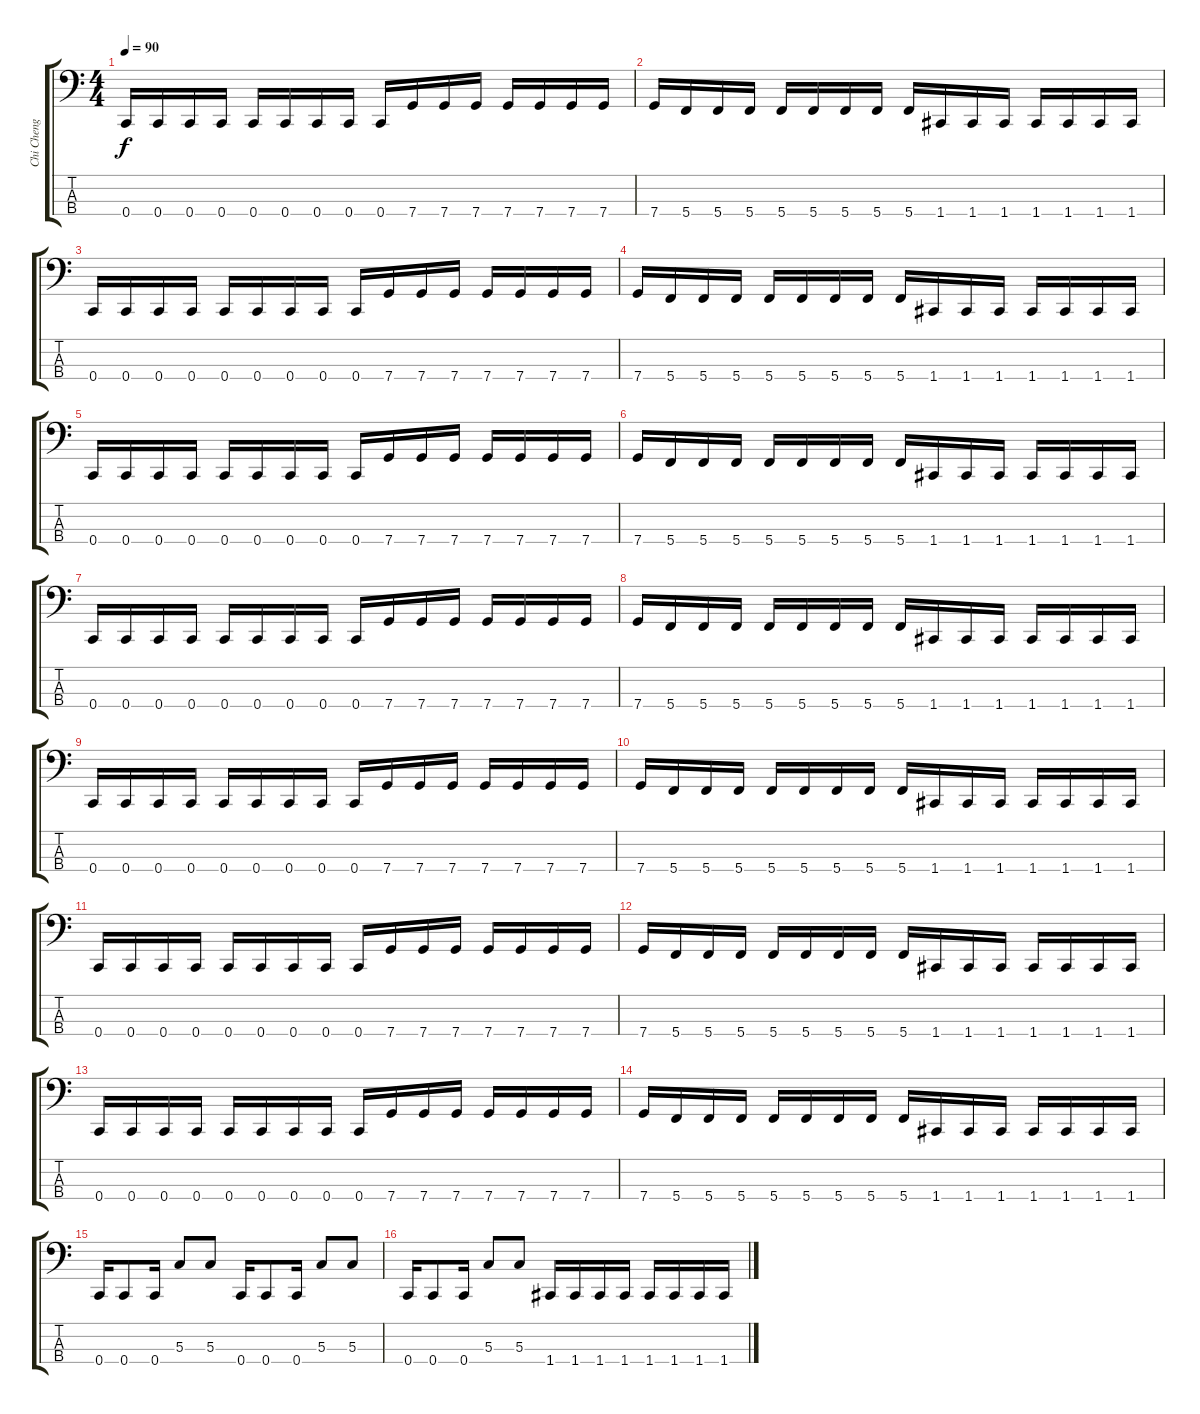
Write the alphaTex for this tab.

\track ("Chi Cheng - Bass" "Chi Cheng ") {instrument electricbassfinger}
\staff {score tabs}
\tuning (F2 C2 G1 C1) {hide}
\ts (4 4)
\tempo 90
\clef f4
\ks c
0.4.16{dy f} 0.4.16 0.4.16 0.4.16 0.4.16 0.4.16 0.4.16 0.4.16 0.4.16 7.4.16 7.4.16 7.4.16 7.4.16 7.4.16 7.4.16 7.4.16 |
7.4.16 5.4.16 5.4.16 5.4.16 5.4.16 5.4.16 5.4.16 5.4.16 5.4.16 1.4.16 1.4.16 1.4.16 1.4.16 1.4.16 1.4.16 1.4.16 |
0.4.16 0.4.16 0.4.16 0.4.16 0.4.16 0.4.16 0.4.16 0.4.16 0.4.16 7.4.16 7.4.16 7.4.16 7.4.16 7.4.16 7.4.16 7.4.16 |
7.4.16 5.4.16 5.4.16 5.4.16 5.4.16 5.4.16 5.4.16 5.4.16 5.4.16 1.4.16 1.4.16 1.4.16 1.4.16 1.4.16 1.4.16 1.4.16 |
0.4.16 0.4.16 0.4.16 0.4.16 0.4.16 0.4.16 0.4.16 0.4.16 0.4.16 7.4.16 7.4.16 7.4.16 7.4.16 7.4.16 7.4.16 7.4.16 |
7.4.16 5.4.16 5.4.16 5.4.16 5.4.16 5.4.16 5.4.16 5.4.16 5.4.16 1.4.16 1.4.16 1.4.16 1.4.16 1.4.16 1.4.16 1.4.16 |
0.4.16 0.4.16 0.4.16 0.4.16 0.4.16 0.4.16 0.4.16 0.4.16 0.4.16 7.4.16 7.4.16 7.4.16 7.4.16 7.4.16 7.4.16 7.4.16 |
7.4.16 5.4.16 5.4.16 5.4.16 5.4.16 5.4.16 5.4.16 5.4.16 5.4.16 1.4.16 1.4.16 1.4.16 1.4.16 1.4.16 1.4.16 1.4.16 |
0.4.16 0.4.16 0.4.16 0.4.16 0.4.16 0.4.16 0.4.16 0.4.16 0.4.16 7.4.16 7.4.16 7.4.16 7.4.16 7.4.16 7.4.16 7.4.16 |
7.4.16 5.4.16 5.4.16 5.4.16 5.4.16 5.4.16 5.4.16 5.4.16 5.4.16 1.4.16 1.4.16 1.4.16 1.4.16 1.4.16 1.4.16 1.4.16 |
0.4.16 0.4.16 0.4.16 0.4.16 0.4.16 0.4.16 0.4.16 0.4.16 0.4.16 7.4.16 7.4.16 7.4.16 7.4.16 7.4.16 7.4.16 7.4.16 |
7.4.16 5.4.16 5.4.16 5.4.16 5.4.16 5.4.16 5.4.16 5.4.16 5.4.16 1.4.16 1.4.16 1.4.16 1.4.16 1.4.16 1.4.16 1.4.16 |
0.4.16 0.4.16 0.4.16 0.4.16 0.4.16 0.4.16 0.4.16 0.4.16 0.4.16 7.4.16 7.4.16 7.4.16 7.4.16 7.4.16 7.4.16 7.4.16 |
7.4.16 5.4.16 5.4.16 5.4.16 5.4.16 5.4.16 5.4.16 5.4.16 5.4.16 1.4.16 1.4.16 1.4.16 1.4.16 1.4.16 1.4.16 1.4.16 |
0.4.16{instrument electricbassfinger} 0.4.8 0.4.16 5.3.8 5.3.8 0.4.16 0.4.8 0.4.16 5.3.8 5.3.8 |
0.4.16 0.4.8 0.4.16 5.3.8 5.3.8 1.4.16 1.4.16 1.4.16 1.4.16 1.4.16 1.4.16 1.4.16 1.4.16
